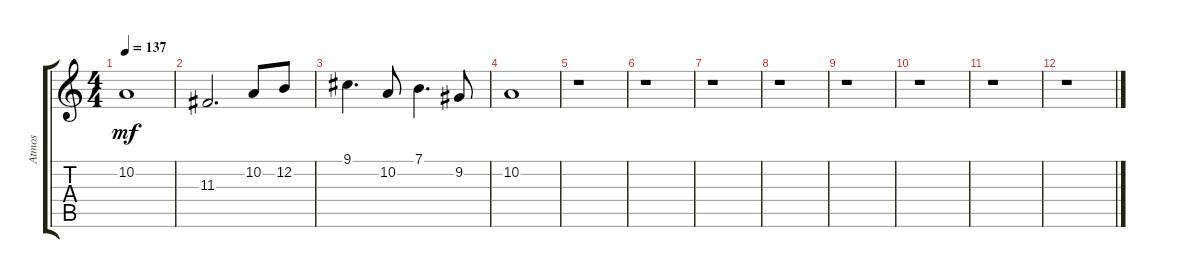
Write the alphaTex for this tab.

\track ("Atmos" "Atmos") {instrument whistle}
\staff {score tabs}
\tuning (E4 B3 G3 D3 A2 E2) {hide}
\ts (4 4)
\tempo 137
\clef g2
\ks c
10.2.1{dy mf} |
11.3.2{d} 10.2.8 12.2.8 |
9.1.4{d} 10.2.8 7.1.4{d} 9.2.8 |
10.2.1 |
r.1 |
r.1 |
r.1 |
r.1 |
r.1 |
r.1 |
r.1 |
r.1
